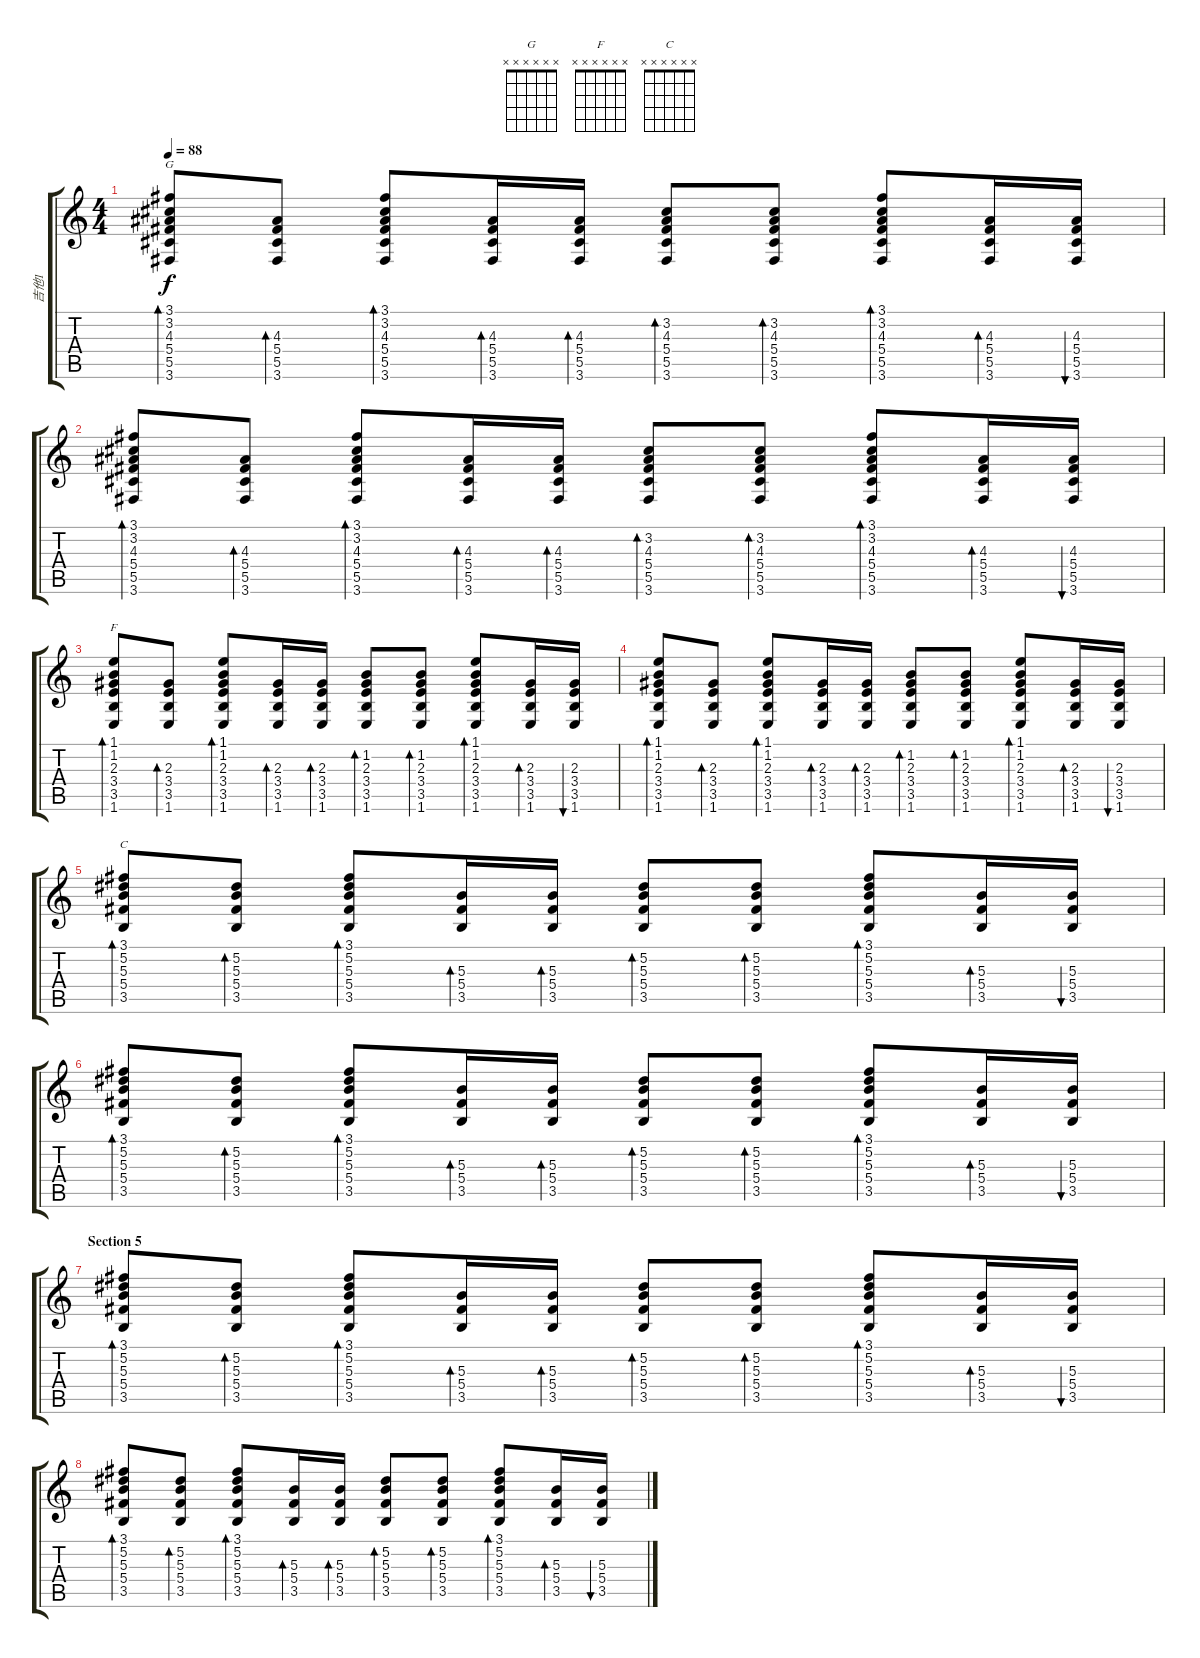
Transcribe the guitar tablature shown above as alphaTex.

\track ("吉他1" "吉他1") {instrument acousticguitarsteel}
\staff {score tabs}
\tuning (Eb4 Bb3 Gb3 Db3 Ab2 Eb2) {hide}
\chord ("G" x x x x x x)
\chord ("F" x x x x x x)
\chord ("C" x x x x x x)
\ts (4 4)
\tempo 88
\clef g2
\ks c
(3.1 3.2 4.3 5.4 5.5 3.6).8{bd 30 ch "G" dy f} (4.3 5.4 5.5 3.6).8{bd 30} (3.1 3.2 4.3 5.4 5.5 3.6).8{bd 30} (4.3 5.4 5.5 3.6).16{bd 30} (4.3 5.4 5.5 3.6).16{bd 30} (3.2 4.3 5.4 5.5 3.6).8{bd 30} (3.2 4.3 5.4 5.5 3.6).8{bd 30} (3.1 3.2 4.3 5.4 5.5 3.6).8{bd 30} (4.3 5.4 5.5 3.6).16{bd 30} (4.3 5.4 5.5 3.6).16{bu 30} |
(3.1 3.2 4.3 5.4 5.5 3.6).8{bd 30} (4.3 5.4 5.5 3.6).8{bd 30} (3.1 3.2 4.3 5.4 5.5 3.6).8{bd 30} (4.3 5.4 5.5 3.6).16{bd 30} (4.3 5.4 5.5 3.6).16{bd 30} (3.2 4.3 5.4 5.5 3.6).8{bd 30} (3.2 4.3 5.4 5.5 3.6).8{bd 30} (3.1 3.2 4.3 5.4 5.5 3.6).8{bd 30} (4.3 5.4 5.5 3.6).16{bd 30} (4.3 5.4 5.5 3.6).16{bu 30} |
(1.1 1.2 2.3 3.4 3.5 1.6).8{bd 30 ch "F"} (2.3 3.4 3.5 1.6).8{bd 30} (1.1 1.2 2.3 3.4 3.5 1.6).8{bd 30} (2.3 3.4 3.5 1.6).16{bd 30} (2.3 3.4 3.5 1.6).16{bd 30} (1.2 2.3 3.4 3.5 1.6).8{bd 30} (1.2 2.3 3.4 3.5 1.6).8{bd 30} (1.1 1.2 2.3 3.4 3.5 1.6).8{bd 30} (2.3 3.4 3.5 1.6).16{bd 30} (2.3 3.4 3.5 1.6).16{bu 30} |
(1.1 1.2 2.3 3.4 3.5 1.6).8{bd 30} (2.3 3.4 3.5 1.6).8{bd 30} (1.1 1.2 2.3 3.4 3.5 1.6).8{bd 30} (2.3 3.4 3.5 1.6).16{bd 30} (2.3 3.4 3.5 1.6).16{bd 30} (1.2 2.3 3.4 3.5 1.6).8{bd 30} (1.2 2.3 3.4 3.5 1.6).8{bd 30} (1.1 1.2 2.3 3.4 3.5 1.6).8{bd 30} (2.3 3.4 3.5 1.6).16{bd 30} (2.3 3.4 3.5 1.6).16{bu 30} |
(3.1 5.2 5.3 5.4 3.5).8{bd 30 ch "C"} (5.2 5.3 5.4 3.5).8{bd 30} (3.1 5.2 5.3 5.4 3.5).8{bd 30} (5.3 5.4 3.5).16{bd 30} (5.3 5.4 3.5).16{bd 30} (5.2 5.3 5.4 3.5).8{bd 30} (5.2 5.3 5.4 3.5).8{bd 30} (3.1 5.2 5.3 5.4 3.5).8{bd 30} (5.3 5.4 3.5).16{bd 30} (5.3 5.4 3.5).16{bu 30} |
(3.1 5.2 5.3 5.4 3.5).8{bd 30} (5.2 5.3 5.4 3.5).8{bd 30} (3.1 5.2 5.3 5.4 3.5).8{bd 30} (5.3 5.4 3.5).16{bd 30} (5.3 5.4 3.5).16{bd 30} (5.2 5.3 5.4 3.5).8{bd 30} (5.2 5.3 5.4 3.5).8{bd 30} (3.1 5.2 5.3 5.4 3.5).8{bd 30} (5.3 5.4 3.5).16{bd 30} (5.3 5.4 3.5).16{bu 30} |
\section ("" "Section 5")
(3.1 5.2 5.3 5.4 3.5).8{bd 30} (5.2 5.3 5.4 3.5).8{bd 30} (3.1 5.2 5.3 5.4 3.5).8{bd 30} (5.3 5.4 3.5).16{bd 30} (5.3 5.4 3.5).16{bd 30} (5.2 5.3 5.4 3.5).8{bd 30} (5.2 5.3 5.4 3.5).8{bd 30} (3.1 5.2 5.3 5.4 3.5).8{bd 30} (5.3 5.4 3.5).16{bd 30} (5.3 5.4 3.5).16{bu 30} |
(3.1 5.2 5.3 5.4 3.5).8{bd 30} (5.2 5.3 5.4 3.5).8{bd 30} (3.1 5.2 5.3 5.4 3.5).8{bd 30} (5.3 5.4 3.5).16{bd 30} (5.3 5.4 3.5).16{bd 30} (5.2 5.3 5.4 3.5).8{bd 30} (5.2 5.3 5.4 3.5).8{bd 30} (3.1 5.2 5.3 5.4 3.5).8{bd 30} (5.3 5.4 3.5).16{bd 30} (5.3 5.4 3.5).16{bu 30}
